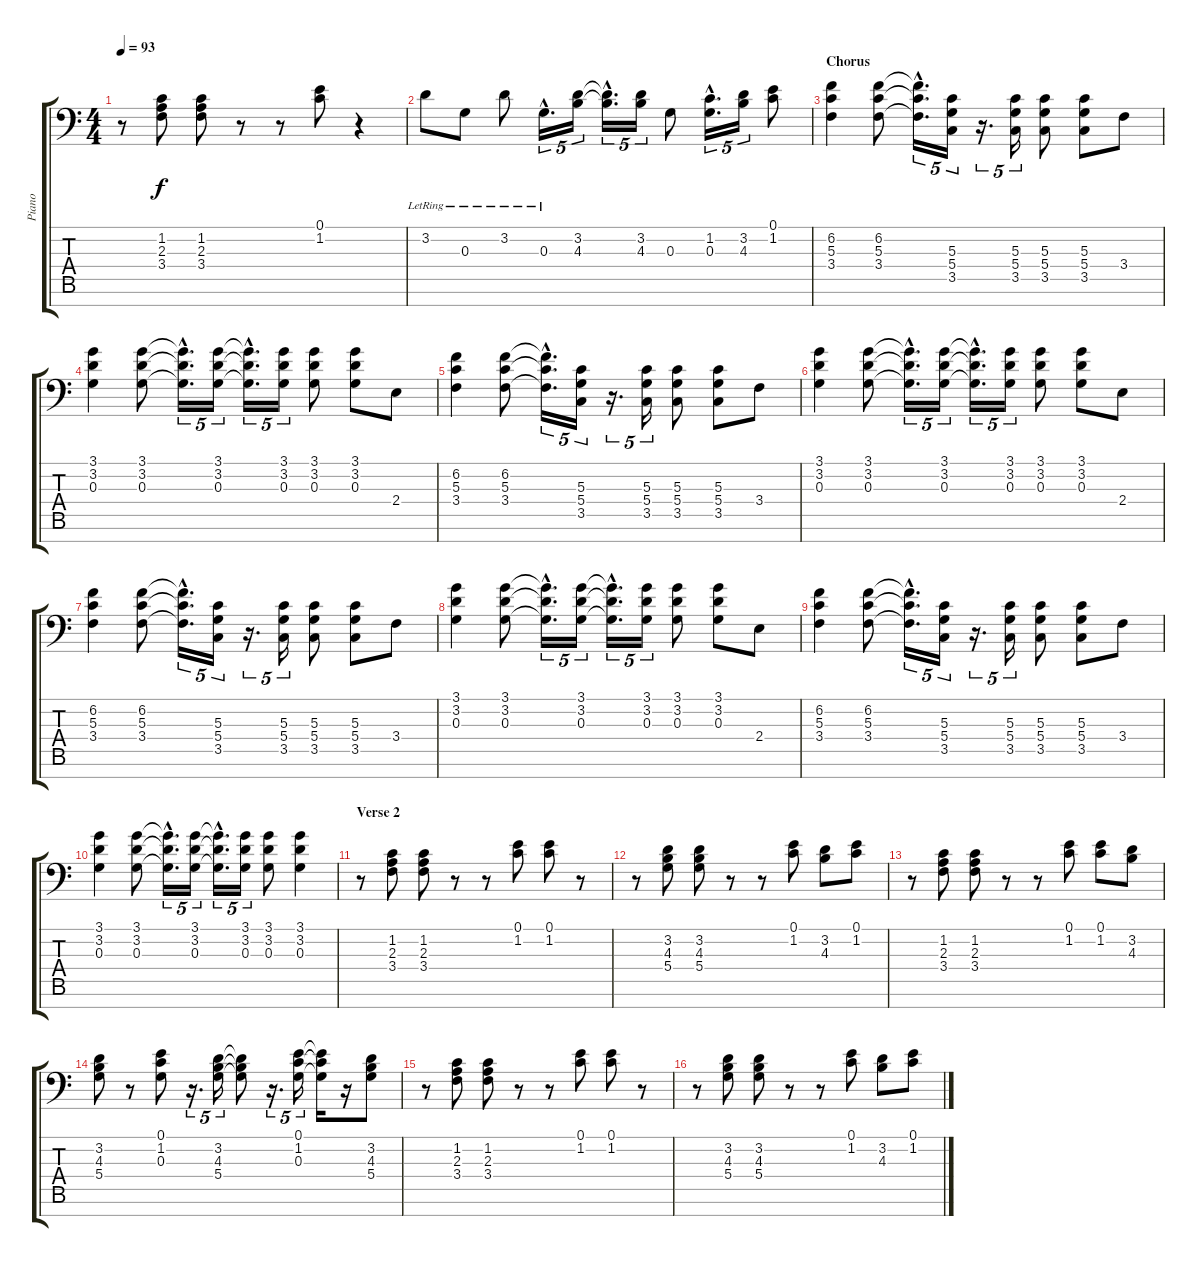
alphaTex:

\track ("Piano" "Piano") {instrument acousticgrandpiano}
\staff {score tabs}
\tuning (E4 B3 G3 D3 A2 E2 E1) {hide}
\ts (4 4)
\tempo 93
\clef f4
\ks c
r.8{dy f} (1.2 2.3 3.4).8 (1.2 2.3 3.4).8 r.8 r.8 (0.1 1.2).8 r.4 |
3.2{lr}.8 0.3{lr}.8 3.2{lr}.8 0.3{hac lr}.16{d tu (5 4)} (3.2 4.3).16{tu (5 4)} (3.2{hac t} 4.3{hac t}).16{d tu (5 4)} (3.2 4.3).16{tu (5 4)} 0.3.8 (1.2{hac} 0.3{hac}).16{d tu (5 4)} (3.2 4.3).16{tu (5 4)} (0.1 1.2).8 |
\section ("" "Chorus")
(6.2 5.3 3.4).4{volume 8} (6.2 5.3 3.4).8 (6.2{hac t} 5.3{hac t} 3.4{hac t}).16{d tu (5 4)} (5.3 5.4 3.5).16{tu (5 4)} r.16{d tu (5 4)} (5.3 5.4 3.5).16{tu (5 4)} (5.3 5.4 3.5).8 (5.3 5.4 3.5).8 3.4.8 |
(3.1 3.2 0.3).4 (3.1 3.2 0.3).8 (3.1{hac t} 3.2{hac t} 0.3{hac t}).16{d tu (5 4)} (3.1 3.2 0.3).16{tu (5 4)} (3.1{hac t} 3.2{hac t} 0.3{hac t}).16{d tu (5 4)} (3.1 3.2 0.3).16{tu (5 4)} (3.1 3.2 0.3).8 (3.1 3.2 0.3).8 2.4.8 |
(6.2 5.3 3.4).4 (6.2 5.3 3.4).8 (6.2{hac t} 5.3{hac t} 3.4{hac t}).16{d tu (5 4)} (5.3 5.4 3.5).16{tu (5 4)} r.16{d tu (5 4)} (5.3 5.4 3.5).16{tu (5 4)} (5.3 5.4 3.5).8 (5.3 5.4 3.5).8 3.4.8 |
(3.1 3.2 0.3).4 (3.1 3.2 0.3).8 (3.1{hac t} 3.2{hac t} 0.3{hac t}).16{d tu (5 4)} (3.1 3.2 0.3).16{tu (5 4)} (3.1{hac t} 3.2{hac t} 0.3{hac t}).16{d tu (5 4)} (3.1 3.2 0.3).16{tu (5 4)} (3.1 3.2 0.3).8 (3.1 3.2 0.3).8 2.4.8 |
(6.2 5.3 3.4).4 (6.2 5.3 3.4).8 (6.2{hac t} 5.3{hac t} 3.4{hac t}).16{d tu (5 4)} (5.3 5.4 3.5).16{tu (5 4)} r.16{d tu (5 4)} (5.3 5.4 3.5).16{tu (5 4)} (5.3 5.4 3.5).8 (5.3 5.4 3.5).8 3.4.8 |
(3.1 3.2 0.3).4 (3.1 3.2 0.3).8 (3.1{hac t} 3.2{hac t} 0.3{hac t}).16{d tu (5 4)} (3.1 3.2 0.3).16{tu (5 4)} (3.1{hac t} 3.2{hac t} 0.3{hac t}).16{d tu (5 4)} (3.1 3.2 0.3).16{tu (5 4)} (3.1 3.2 0.3).8 (3.1 3.2 0.3).8 2.4.8 |
(6.2 5.3 3.4).4 (6.2 5.3 3.4).8 (6.2{hac t} 5.3{hac t} 3.4{hac t}).16{d tu (5 4)} (5.3 5.4 3.5).16{tu (5 4)} r.16{d tu (5 4)} (5.3 5.4 3.5).16{tu (5 4)} (5.3 5.4 3.5).8 (5.3 5.4 3.5).8 3.4.8 |
(3.1 3.2 0.3).4 (3.1 3.2 0.3).8 (3.1{hac t} 3.2{hac t} 0.3{hac t}).16{d tu (5 4)} (3.1 3.2 0.3).16{tu (5 4)} (3.1{hac t} 3.2{hac t} 0.3{hac t}).16{d tu (5 4)} (3.1 3.2 0.3).16{tu (5 4)} (3.1 3.2 0.3).8 (3.1 3.2 0.3).4 |
\section ("" "Verse 2")
r.8{volume 13} (1.2 2.3 3.4).8 (1.2 2.3 3.4).8 r.8 r.8 (0.1 1.2).8 (0.1 1.2).8 r.8 |
r.8 (3.2 4.3 5.4).8 (3.2 4.3 5.4).8 r.8 r.8 (0.1 1.2).8 (3.2 4.3).8 (0.1 1.2).8 |
r.8 (1.2 2.3 3.4).8 (1.2 2.3 3.4).8 r.8 r.8 (0.1 1.2).8 (0.1 1.2).8 (3.2 4.3).8 |
(3.2 4.3 5.4).8 r.8 (0.1 1.2 0.3).8 r.16{d tu (5 4)} (3.2 4.3 5.4).16{tu (5 4)} (3.2{t} 4.3{t} 5.4{t}).8 r.16{d tu (5 4)} (0.1 1.2 0.3).16{tu (5 4)} (0.1{t} 1.2{t} 0.3{t}).16 r.16 (3.2 4.3 5.4).8 |
r.8{volume 13} (1.2 2.3 3.4).8 (1.2 2.3 3.4).8 r.8 r.8 (0.1 1.2).8 (0.1 1.2).8 r.8 |
r.8 (3.2 4.3 5.4).8 (3.2 4.3 5.4).8 r.8 r.8 (0.1 1.2).8 (3.2 4.3).8 (0.1 1.2).8
